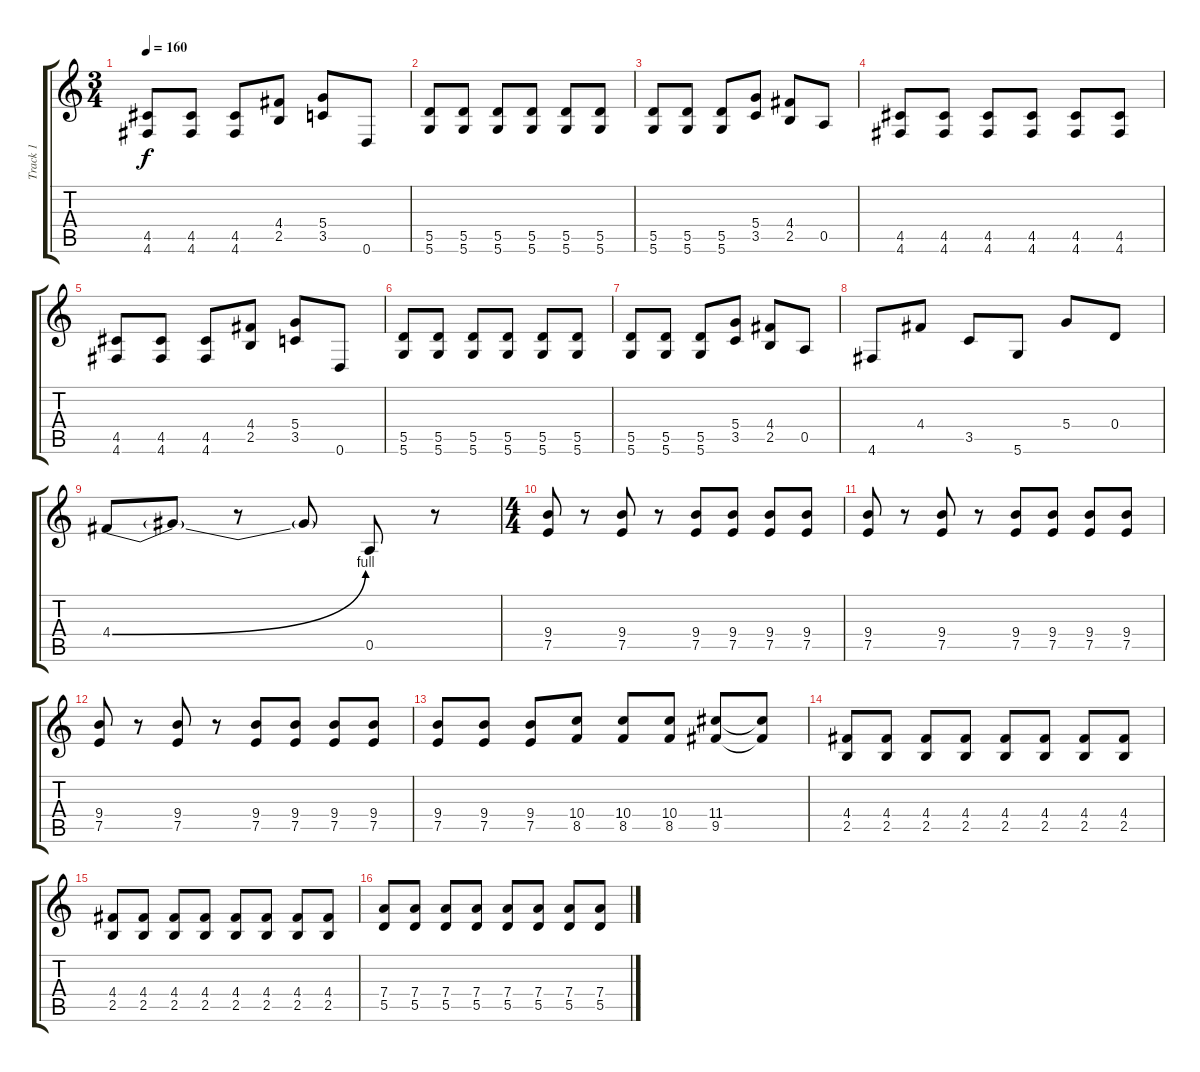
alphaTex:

\track ("Track 1" "Track 1") {instrument distortionguitar}
\staff {score tabs}
\tuning (E4 B3 G3 D3 A2 D2) {hide}
\ts (3 4)
\tempo 160
\clef g2
\ks c
(4.5 4.6).8{dy f} (4.5 4.6).8 (4.5 4.6).8 (4.4 2.5).8 (5.4 3.5).8 0.6.8 |
(5.5 5.6).8 (5.5 5.6).8 (5.5 5.6).8 (5.5 5.6).8 (5.5 5.6).8 (5.5 5.6).8 |
(5.5 5.6).8 (5.5 5.6).8 (5.5 5.6).8 (5.4 3.5).8 (4.4 2.5).8 0.5.8 |
(4.5 4.6).8 (4.5 4.6).8 (4.5 4.6).8 (4.5 4.6).8 (4.5 4.6).8 (4.5 4.6).8 |
(4.5 4.6).8 (4.5 4.6).8 (4.5 4.6).8 (4.4 2.5).8 (5.4 3.5).8 0.6.8 |
(5.5 5.6).8 (5.5 5.6).8 (5.5 5.6).8 (5.5 5.6).8 (5.5 5.6).8 (5.5 5.6).8 |
(5.5 5.6).8 (5.5 5.6).8 (5.5 5.6).8 (5.4 3.5).8 (4.4 2.5).8 0.5.8 |
4.6.8 4.4.8 3.5.8 5.6.8 5.4.8 0.4.8 |
4.4{be (bend 0 0 60 4)}.8 4.4{t}.8 r.8 4.4{t}.8 0.5.8 r.8 |
\ts (4 4)
(9.4 7.5).8 r.8 (9.4 7.5).8 r.8 (9.4 7.5).8 (9.4 7.5).8 (9.4 7.5).8 (9.4 7.5).8 |
(9.4 7.5).8 r.8 (9.4 7.5).8 r.8 (9.4 7.5).8 (9.4 7.5).8 (9.4 7.5).8 (9.4 7.5).8 |
(9.4 7.5).8 r.8 (9.4 7.5).8 r.8 (9.4 7.5).8 (9.4 7.5).8 (9.4 7.5).8 (9.4 7.5).8 |
(9.4 7.5).8 (9.4 7.5).8 (9.4 7.5).8 (10.4 8.5).8 (10.4 8.5).8 (10.4 8.5).8 (11.4 9.5).8 (11.4{t} 9.5{t}).8 |
(4.4 2.5).8 (4.4 2.5).8 (4.4 2.5).8 (4.4 2.5).8 (4.4 2.5).8 (4.4 2.5).8 (4.4 2.5).8 (4.4 2.5).8 |
(4.4 2.5).8 (4.4 2.5).8 (4.4 2.5).8 (4.4 2.5).8 (4.4 2.5).8 (4.4 2.5).8 (4.4 2.5).8 (4.4 2.5).8 |
(7.4 5.5).8 (7.4 5.5).8 (7.4 5.5).8 (7.4 5.5).8 (7.4 5.5).8 (7.4 5.5).8 (7.4 5.5).8 (7.4 5.5).8
